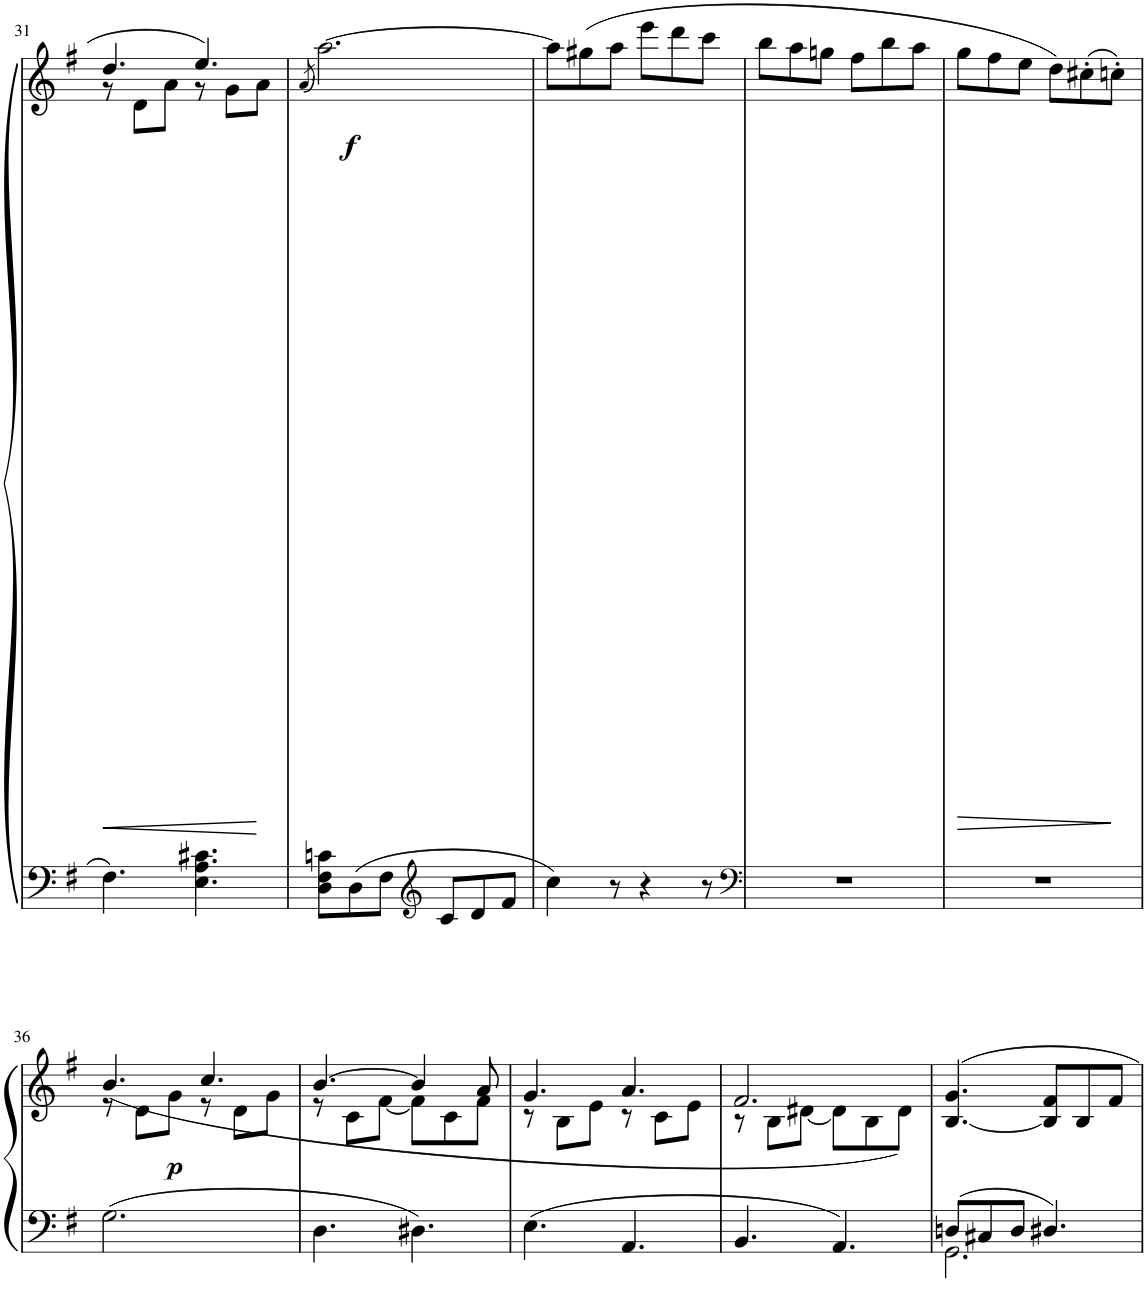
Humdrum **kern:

**kern	**kern	**dynam
*part1	*part1	*part1
*staff2	*staff1	*staff1/2
*I"Piano	*	*
*I'Pno	*	*
!!LO:PB:g=z
*clefF4	*clefG2	*
*k[f#]	*k[f#]	*
*M6/8	*M6/8	*
=31	=31	=31
!	!	!LO:HP:b
*	*^	*
4.F#\	4.dd/	8r	<
.	.	8d\L	.
.	.	8a\J	.
4.E\ 4.A\ 4.c#X\	4.ee/	8r	.
.	.	8g\L	.
.	.	8a\J	.
*	*v	*v	*
=32	=32	=32
.	(8qa/	.
!	!	!LO:DY:b
8D\ 8F#\ 8cn\L	[2.aa\)	f
8D\	.	.
8F#\J	.	.
*clefG2	*	*
8c/L	.	.
8d/	.	.
8f#/J	.	.
=33	=33	=33
4cc\	8aa\L]	.
.	(8gg#X\	.
8r	8aa\J	.
4r	8eee\L	.
.	8ddd\	.
8r	8ccc\J	.
=34	=34	=34
*clefF4	*	*
2.r	8bb\L	.
.	8aa\	.
.	8ggn\J	.
.	8ff#\L	.
.	8bb\	.
.	8aa\J	.
=35	=35	=35
2.r	8gg\L	.
.	8ff#\	.
.	8ee\J	.
.	8dd\L)	.
.	(8cc#X'\	.
.	8ccn'\J)	[
!!LO:LB:g=z
=36	=36	=36
*	*^	*
!	!	!	!LO:DY:b
2.G\	(4.b/	8r	p
.	.	8d\L	.
.	.	8g\J	.
.	4.cc/	8r	.
.	.	8d\L	.
.	.	8g\J	.
=37	=37	=37	=37
4.D\	[4.b/	8r	.
.	.	8c\L	.
.	.	[8f#\J	.
4.D#X\	4b/]	8f#\L]	.
.	.	8c\	.
.	8a/	8f#\J	.
=38	=38	=38	=38
4.E\	4.g/	8r	.
.	.	8B\L	.
.	.	8e\J	.
4.AA/	4.a/	8r	.
.	.	8c\L	.
.	.	8e\J	.
=39	=39	=39	=39
4.BB/	2.f#/	8r	.
.	.	8B\L	.
.	.	[8d#X\J	.
4.AA/	.	8d#\L]	.
.	.	8B\	.
.	.	8d#\J)	.
*	*v	*v	*
=40	=40	=40
*^	*	*
8Dn/L	2.GG\	[4.B/ 4.g/	.
8C#X/	.	.	.
8D/J	.	.	.
4.D#X/	.	8B/] 8f#/L	.
.	.	8B/	.
.	.	8f#/J	.
*v	*v	*	*
=	=	=
*-	*-	*-
